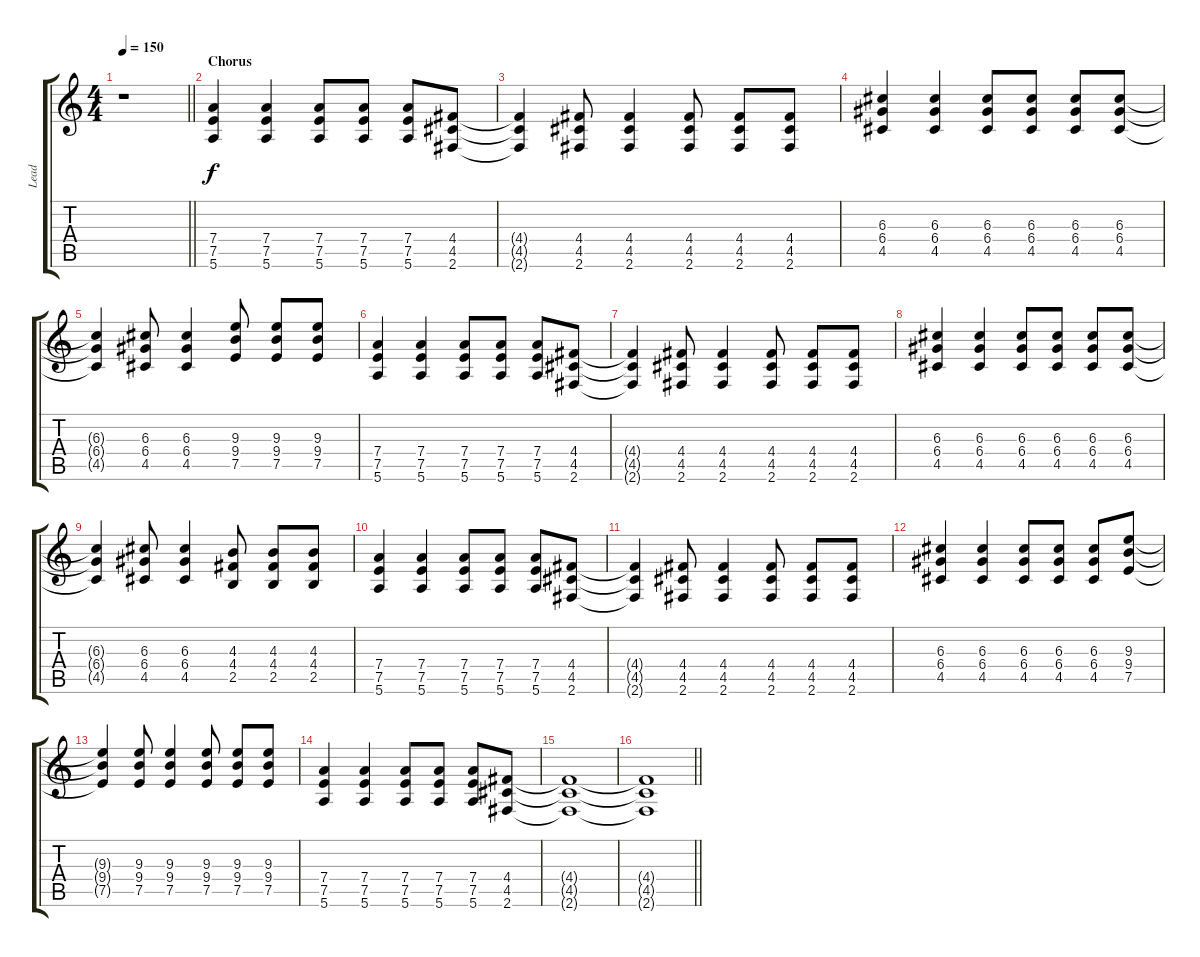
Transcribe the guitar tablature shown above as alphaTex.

\track ("Lead " "Lead ") {instrument overdrivenguitar}
\staff {score tabs}
\tuning (E4 B3 G3 D3 A2 E2) {hide}
\ts (4 4)
\tempo 150
\clef g2
\barLineRight lightlight
\ks c
r.1{dy f} |
\section ("" "Chorus")
(7.4 7.5 5.6).4 (7.4 7.5 5.6).4 (7.4 7.5 5.6).8 (7.4 7.5 5.6).8 (7.4 7.5 5.6).8 (4.4 4.5 2.6).8 |
(4.4{t} 4.5{t} 2.6{t}).4 (4.4 4.5 2.6).8 (4.4 4.5 2.6).4 (4.4 4.5 2.6).8 (4.4 4.5 2.6).8 (4.4 4.5 2.6).8 |
(6.3 6.4 4.5).4 (6.3 6.4 4.5).4 (6.3 6.4 4.5).8 (6.3 6.4 4.5).8 (6.3 6.4 4.5).8 (6.3 6.4 4.5).8 |
(6.3{t} 6.4{t} 4.5{t}).4 (6.3 6.4 4.5).8 (6.3 6.4 4.5).4 (9.3 9.4 7.5).8 (9.3 9.4 7.5).8 (9.3 9.4 7.5).8 |
(7.4 7.5 5.6).4 (7.4 7.5 5.6).4 (7.4 7.5 5.6).8 (7.4 7.5 5.6).8 (7.4 7.5 5.6).8 (4.4 4.5 2.6).8 |
(4.4{t} 4.5{t} 2.6{t}).4 (4.4 4.5 2.6).8 (4.4 4.5 2.6).4 (4.4 4.5 2.6).8 (4.4 4.5 2.6).8 (4.4 4.5 2.6).8 |
(6.3 6.4 4.5).4 (6.3 6.4 4.5).4 (6.3 6.4 4.5).8 (6.3 6.4 4.5).8 (6.3 6.4 4.5).8 (6.3 6.4 4.5).8 |
(6.3{t} 6.4{t} 4.5{t}).4 (6.3 6.4 4.5).8 (6.3 6.4 4.5).4 (4.3 4.4 2.5).8 (4.3 4.4 2.5).8 (4.3 4.4 2.5).8 |
(7.4 7.5 5.6).4 (7.4 7.5 5.6).4 (7.4 7.5 5.6).8 (7.4 7.5 5.6).8 (7.4 7.5 5.6).8 (4.4 4.5 2.6).8 |
(4.4{t} 4.5{t} 2.6{t}).4 (4.4 4.5 2.6).8 (4.4 4.5 2.6).4 (4.4 4.5 2.6).8 (4.4 4.5 2.6).8 (4.4 4.5 2.6).8 |
(6.3 6.4 4.5).4 (6.3 6.4 4.5).4 (6.3 6.4 4.5).8 (6.3 6.4 4.5).8 (6.3 6.4 4.5).8 (9.3 9.4 7.5).8 |
(9.3{t} 9.4{t} 7.5{t}).4 (9.3 9.4 7.5).8 (9.3 9.4 7.5).4 (9.3 9.4 7.5).8 (9.3 9.4 7.5).8 (9.3 9.4 7.5).8 |
(7.4 7.5 5.6).4 (7.4 7.5 5.6).4 (7.4 7.5 5.6).8 (7.4 7.5 5.6).8 (7.4 7.5 5.6).8 (4.4 4.5 2.6).8 |
(4.4{t} 4.5{t} 2.6{t}).1 |
\barLineRight lightlight
(4.4{t} 4.5{t} 2.6{t}).1
